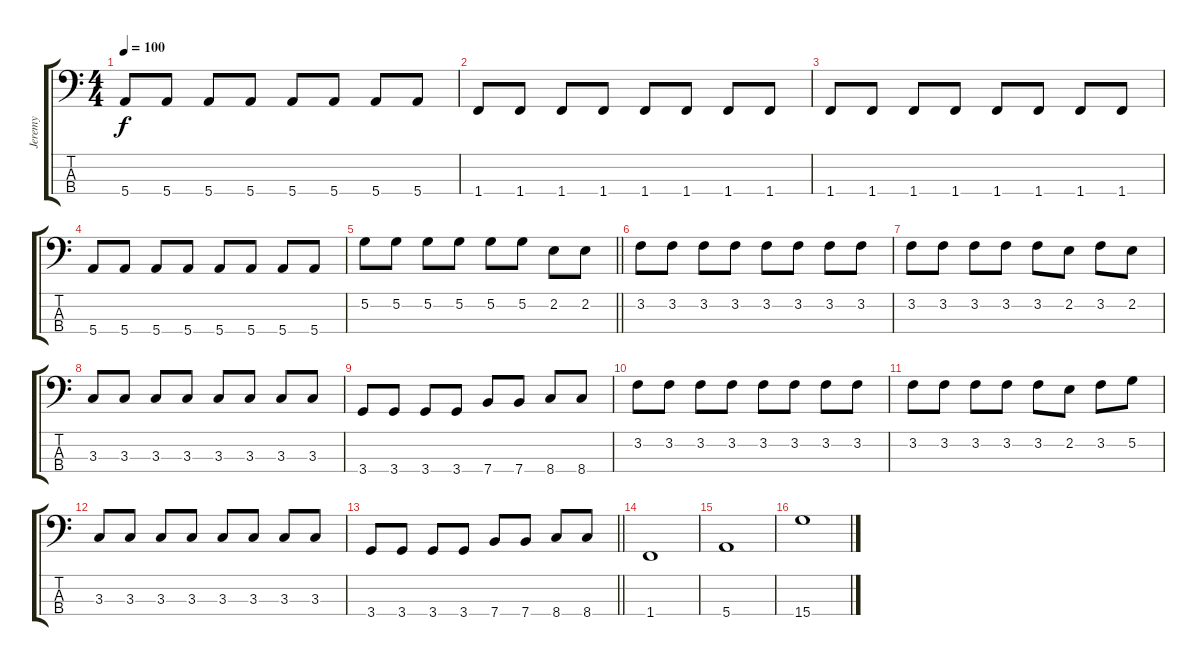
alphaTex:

\track ("Jeremy" "Jeremy") {instrument electricbassfinger}
\staff {score tabs}
\tuning (G2 D2 A1 E1) {hide}
\ts (4 4)
\tempo 100
\clef f4
\ks c
5.4.8{dy f} 5.4.8 5.4.8 5.4.8 5.4.8 5.4.8 5.4.8 5.4.8 |
1.4.8 1.4.8 1.4.8 1.4.8 1.4.8 1.4.8 1.4.8 1.4.8 |
1.4.8 1.4.8 1.4.8 1.4.8 1.4.8 1.4.8 1.4.8 1.4.8 |
5.4.8 5.4.8 5.4.8 5.4.8 5.4.8 5.4.8 5.4.8 5.4.8 |
\barLineRight lightlight
5.2.8 5.2.8 5.2.8 5.2.8 5.2.8 5.2.8 2.2.8 2.2.8 |
3.2.8 3.2.8 3.2.8 3.2.8 3.2.8 3.2.8 3.2.8 3.2.8 |
3.2.8 3.2.8 3.2.8 3.2.8 3.2.8 2.2.8 3.2.8 2.2.8 |
3.3.8 3.3.8 3.3.8 3.3.8 3.3.8 3.3.8 3.3.8 3.3.8 |
3.4.8 3.4.8 3.4.8 3.4.8 7.4.8 7.4.8 8.4.8 8.4.8 |
3.2.8 3.2.8 3.2.8 3.2.8 3.2.8 3.2.8 3.2.8 3.2.8 |
3.2.8 3.2.8 3.2.8 3.2.8 3.2.8 2.2.8 3.2.8 5.2.8 |
3.3.8 3.3.8 3.3.8 3.3.8 3.3.8 3.3.8 3.3.8 3.3.8 |
\barLineRight lightlight
3.4.8 3.4.8 3.4.8 3.4.8 7.4.8 7.4.8 8.4.8 8.4.8 |
1.4.1 |
5.4.1 |
15.4.1
